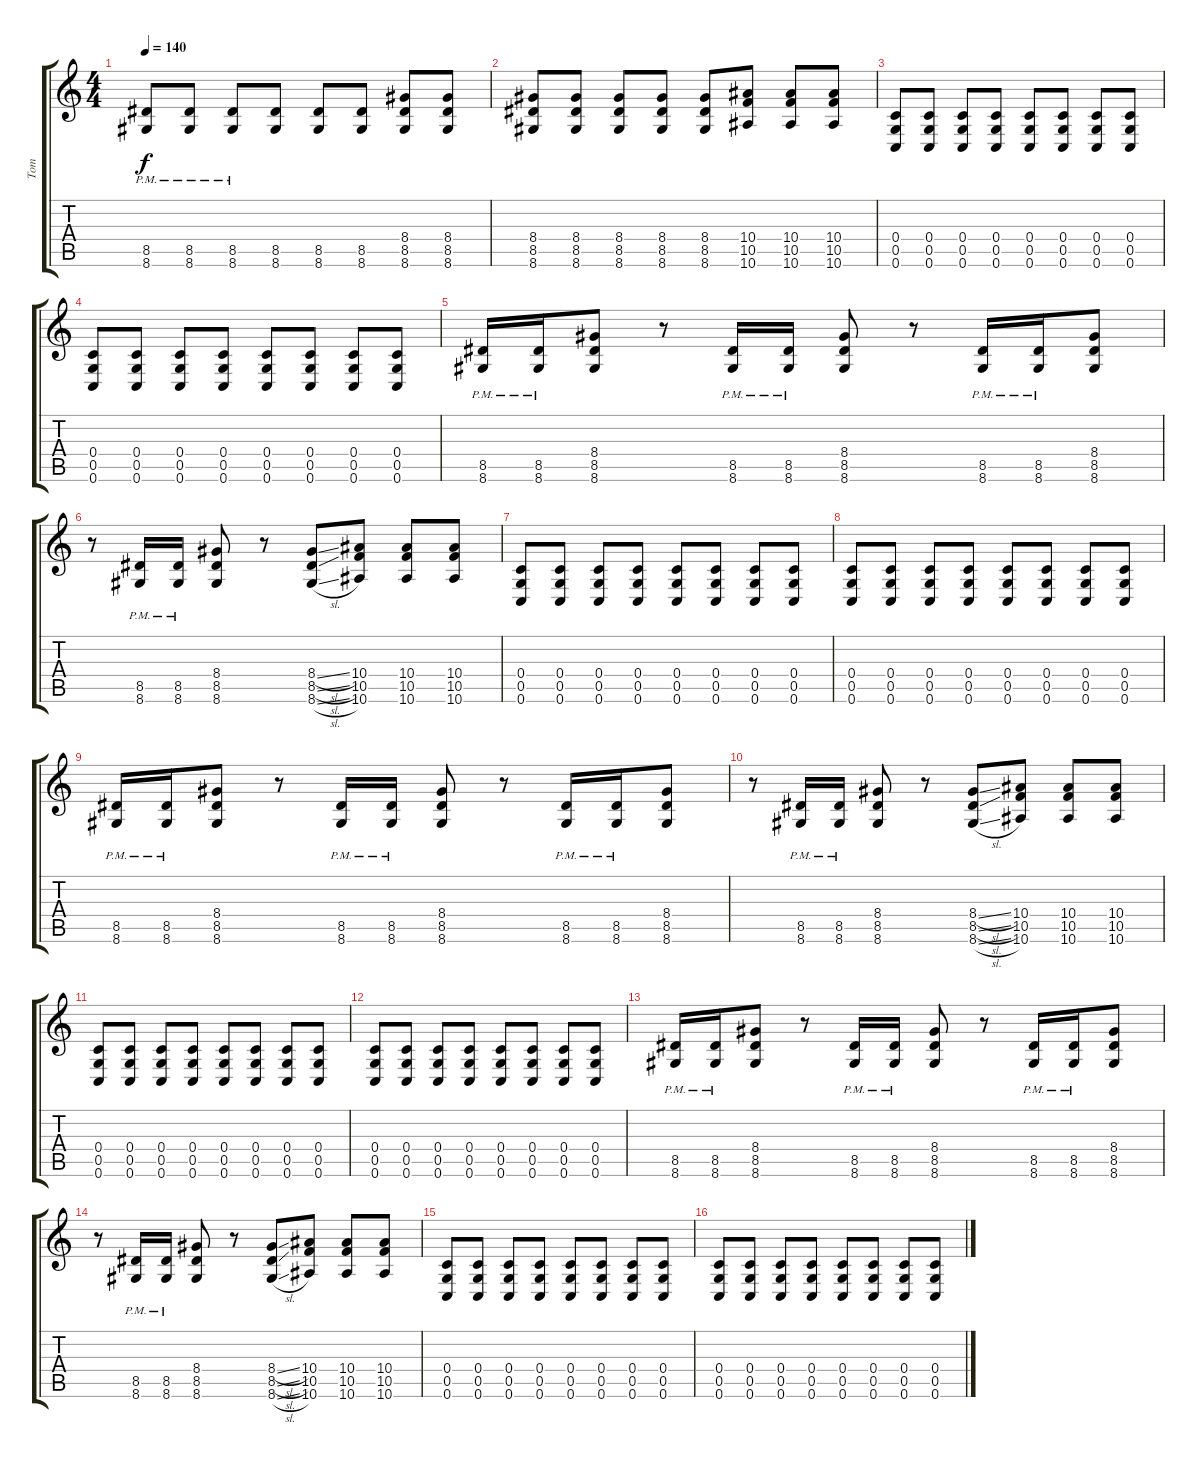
\track ("Tom" "Tom") {instrument distortionguitar}
\staff {score tabs}
\tuning (D4 A3 F3 C3 G2 C2) {hide}
\ts (4 4)
\tempo 140
\clef g2
\ks c
(8.5{pm} 8.6{pm}).8{dy f} (8.5{pm} 8.6{pm}).8 (8.5{pm} 8.6{pm}).8 (8.5 8.6).8 (8.5 8.6).8 (8.5 8.6).8 (8.4 8.5 8.6).8 (8.4 8.5 8.6).8 |
(8.4 8.5 8.6).8 (8.4 8.5 8.6).8 (8.4 8.5 8.6).8 (8.4 8.5 8.6).8 (8.4 8.5 8.6).8 (10.4 10.5 10.6).8 (10.4 10.5 10.6).8 (10.4 10.5 10.6).8 |
(0.4 0.5 0.6).8{volume 16} (0.4 0.5 0.6).8 (0.4 0.5 0.6).8 (0.4 0.5 0.6).8 (0.4 0.5 0.6).8 (0.4 0.5 0.6).8 (0.4 0.5 0.6).8 (0.4 0.5 0.6).8 |
(0.4 0.5 0.6).8 (0.4 0.5 0.6).8 (0.4 0.5 0.6).8 (0.4 0.5 0.6).8 (0.4 0.5 0.6).8 (0.4 0.5 0.6).8 (0.4 0.5 0.6).8 (0.4 0.5 0.6).8 |
(8.5{pm} 8.6{pm}).16 (8.5{pm} 8.6{pm}).16 (8.4 8.5 8.6).8 r.8 (8.5{pm} 8.6{pm}).16 (8.5{pm} 8.6{pm}).16 (8.4 8.5 8.6).8 r.8 (8.5{pm} 8.6{pm}).16 (8.5{pm} 8.6{pm}).16 (8.4 8.5 8.6).8 |
r.8 (8.5{pm} 8.6{pm}).16 (8.5{pm} 8.6{pm}).16 (8.4 8.5 8.6).8 r.8 (8.4{sl} 8.5{sl} 8.6{sl}).8 (10.4 10.5 10.6).8 (10.4 10.5 10.6).8 (10.4 10.5 10.6).8 |
(0.4 0.5 0.6).8 (0.4 0.5 0.6).8 (0.4 0.5 0.6).8 (0.4 0.5 0.6).8 (0.4 0.5 0.6).8 (0.4 0.5 0.6).8 (0.4 0.5 0.6).8 (0.4 0.5 0.6).8 |
(0.4 0.5 0.6).8 (0.4 0.5 0.6).8 (0.4 0.5 0.6).8 (0.4 0.5 0.6).8 (0.4 0.5 0.6).8 (0.4 0.5 0.6).8 (0.4 0.5 0.6).8 (0.4 0.5 0.6).8 |
(8.5{pm} 8.6{pm}).16 (8.5{pm} 8.6{pm}).16 (8.4 8.5 8.6).8 r.8 (8.5{pm} 8.6{pm}).16 (8.5{pm} 8.6{pm}).16 (8.4 8.5 8.6).8 r.8 (8.5{pm} 8.6{pm}).16 (8.5{pm} 8.6{pm}).16 (8.4 8.5 8.6).8 |
r.8 (8.5{pm} 8.6{pm}).16 (8.5{pm} 8.6{pm}).16 (8.4 8.5 8.6).8 r.8 (8.4{sl} 8.5{sl} 8.6{sl}).8 (10.4 10.5 10.6).8 (10.4 10.5 10.6).8 (10.4 10.5 10.6).8 |
(0.4 0.5 0.6).8 (0.4 0.5 0.6).8 (0.4 0.5 0.6).8 (0.4 0.5 0.6).8 (0.4 0.5 0.6).8 (0.4 0.5 0.6).8 (0.4 0.5 0.6).8 (0.4 0.5 0.6).8 |
(0.4 0.5 0.6).8 (0.4 0.5 0.6).8 (0.4 0.5 0.6).8 (0.4 0.5 0.6).8 (0.4 0.5 0.6).8 (0.4 0.5 0.6).8 (0.4 0.5 0.6).8 (0.4 0.5 0.6).8 |
(8.5{pm} 8.6{pm}).16 (8.5{pm} 8.6{pm}).16 (8.4 8.5 8.6).8 r.8 (8.5{pm} 8.6{pm}).16 (8.5{pm} 8.6{pm}).16 (8.4 8.5 8.6).8 r.8 (8.5{pm} 8.6{pm}).16 (8.5{pm} 8.6{pm}).16 (8.4 8.5 8.6).8 |
r.8 (8.5{pm} 8.6{pm}).16 (8.5{pm} 8.6{pm}).16 (8.4 8.5 8.6).8 r.8 (8.4{sl} 8.5{sl} 8.6{sl}).8 (10.4 10.5 10.6).8 (10.4 10.5 10.6).8 (10.4 10.5 10.6).8 |
(0.4 0.5 0.6).8 (0.4 0.5 0.6).8 (0.4 0.5 0.6).8 (0.4 0.5 0.6).8 (0.4 0.5 0.6).8 (0.4 0.5 0.6).8 (0.4 0.5 0.6).8 (0.4 0.5 0.6).8 |
(0.4 0.5 0.6).8 (0.4 0.5 0.6).8 (0.4 0.5 0.6).8 (0.4 0.5 0.6).8 (0.4 0.5 0.6).8 (0.4 0.5 0.6).8 (0.4 0.5 0.6).8 (0.4 0.5 0.6).8
